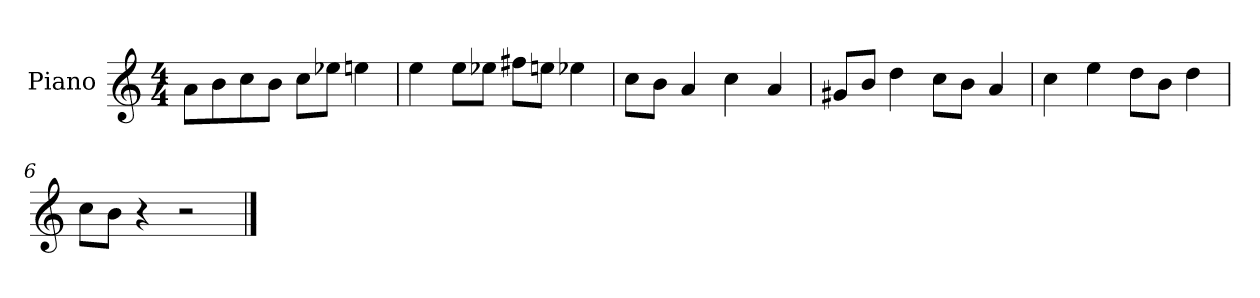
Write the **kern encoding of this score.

**kern
*part1
*staff1
*I"Piano
*I'P-no
*clefG2
*k[]
*M4/4
*MM90
=1
8a\L
8b\
8cc\
8b\J
8cc\L
8ee-X\J
4een\
=2
4ee\
8ee\L
8ee-X\J
8ff#X\L
8een\J
4ee-X\
=3
8cc\L
8b\J
4a/
4cc\
4a/
=4
8g#X/L
8b/J
4dd\
8cc\L
8b\J
4a/
=5
4cc\
4ee\
8dd\L
8b\J
4dd\
=6
8cc\L
8b\J
4r
2r
==
*-
